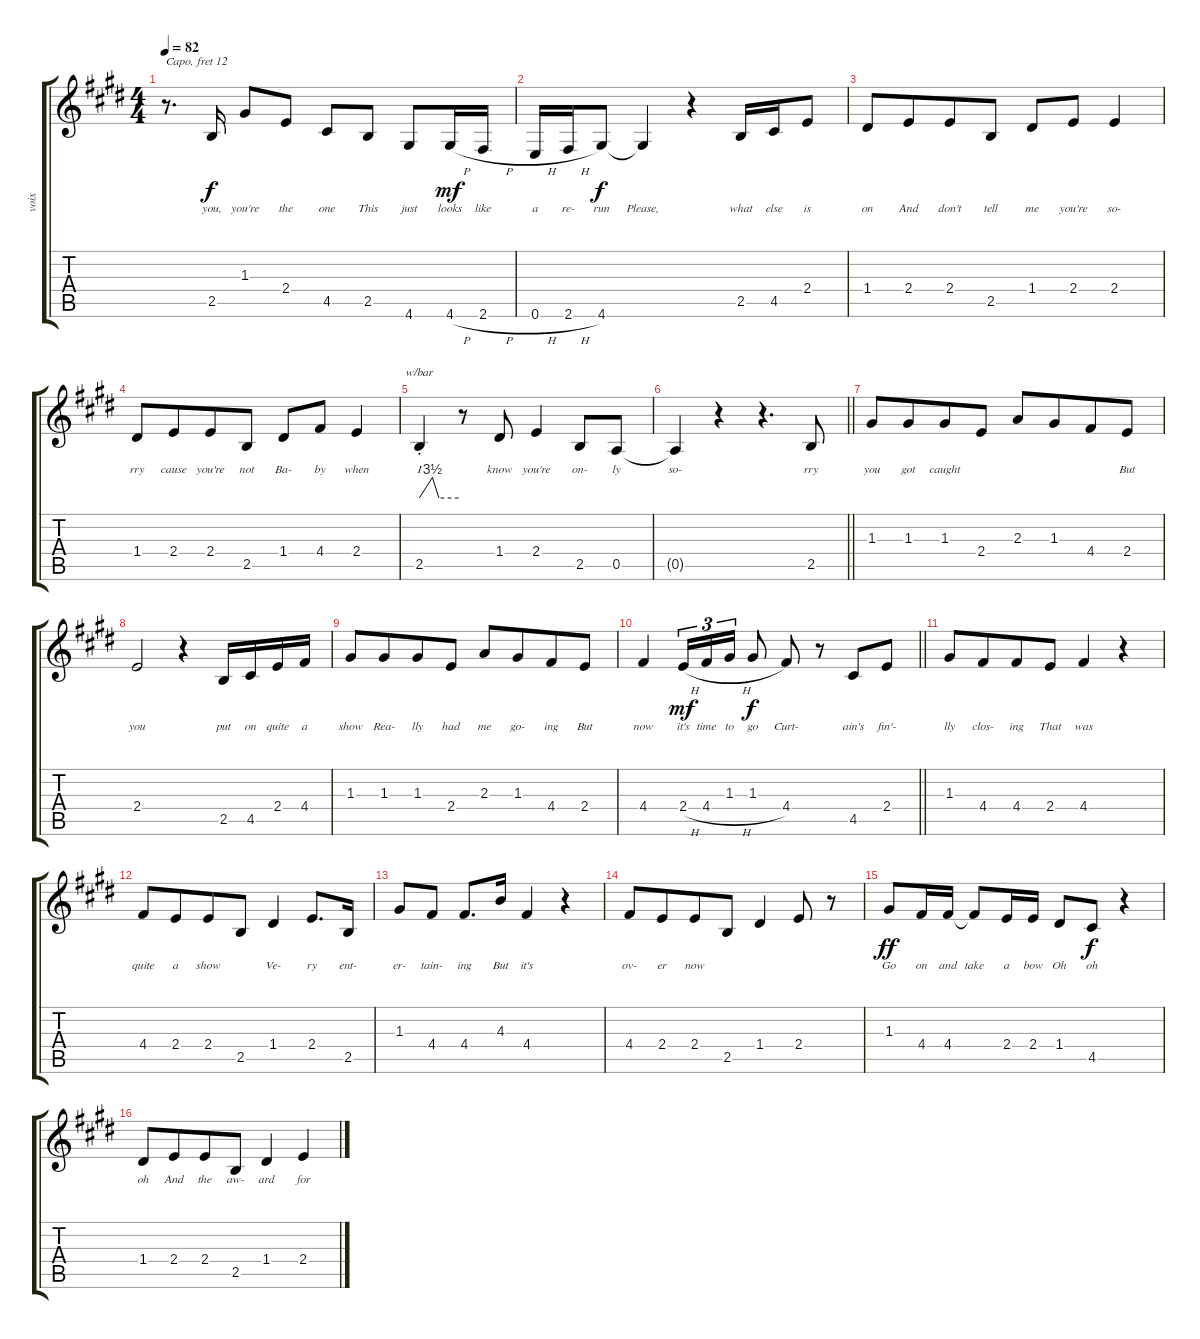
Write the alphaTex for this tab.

\track ("voix" "voix") {instrument voiceoohs}
\staff {score tabs}
\capo 12
\tuning (E4 B3 G3 D3 A2 E2) {hide}
\ts (4 4)
\tempo 82
\clef g2
\ks e
r.8{d dy f} 2.5.16{lyrics (0 "you,") lyrics (1 "") lyrics (2 "") lyrics (3 "") lyrics (4 "")} 1.3.8{lyrics (0 "you're") lyrics (1 "") lyrics (2 "") lyrics (3 "") lyrics (4 "")} 2.4.8{lyrics (0 "the") lyrics (1 "") lyrics (2 "") lyrics (3 "") lyrics (4 "")} 4.5.8{lyrics (0 "one") lyrics (1 "") lyrics (2 "") lyrics (3 "") lyrics (4 "")} 2.5.8{lyrics (0 "This") lyrics (1 "") lyrics (2 "") lyrics (3 "") lyrics (4 "")} 4.6.8{lyrics (0 "just") lyrics (1 "") lyrics (2 "") lyrics (3 "") lyrics (4 "")} 4.6{h}.16{lyrics (0 "looks") lyrics (1 "") lyrics (2 "") lyrics (3 "") lyrics (4 "") dy mf} 2.6{h}.16{lyrics (0 "like") lyrics (1 "") lyrics (2 "") lyrics (3 "") lyrics (4 "")} |
0.6{h}.16{lyrics (0 "a") lyrics (1 "") lyrics (2 "") lyrics (3 "") lyrics (4 "")} 2.6{h}.16{lyrics (0 "re-") lyrics (1 "") lyrics (2 "") lyrics (3 "") lyrics (4 "")} 4.6.8{lyrics (0 "run") lyrics (1 "") lyrics (2 "") lyrics (3 "") lyrics (4 "") dy f} 4.6{t}.4{lyrics (0 "Please,") lyrics (1 "") lyrics (2 "") lyrics (3 "") lyrics (4 "")} r.4 2.5.16{lyrics (0 "what") lyrics (1 "") lyrics (2 "") lyrics (3 "") lyrics (4 "")} 4.5.16{lyrics (0 "else") lyrics (1 "") lyrics (2 "") lyrics (3 "") lyrics (4 "")} 2.4.8{lyrics (0 "is") lyrics (1 "") lyrics (2 "") lyrics (3 "") lyrics (4 "")} |
1.4.8{lyrics (0 "on") lyrics (1 "") lyrics (2 "") lyrics (3 "") lyrics (4 "")} 2.4.8{lyrics (0 "And") lyrics (1 "") lyrics (2 "") lyrics (3 "") lyrics (4 "") beam merge} 2.4.8{lyrics (0 "don't") lyrics (1 "") lyrics (2 "") lyrics (3 "") lyrics (4 "")} 2.5.8{lyrics (0 "tell") lyrics (1 "") lyrics (2 "") lyrics (3 "") lyrics (4 "")} 1.4.8{lyrics (0 "me") lyrics (1 "") lyrics (2 "") lyrics (3 "") lyrics (4 "")} 2.4.8{lyrics (0 "you're") lyrics (1 "") lyrics (2 "") lyrics (3 "") lyrics (4 "")} 2.4.4{lyrics (0 "so-") lyrics (1 "") lyrics (2 "") lyrics (3 "") lyrics (4 "")} |
1.4.8{lyrics (0 "rry") lyrics (1 "") lyrics (2 "") lyrics (3 "") lyrics (4 "")} 2.4.8{lyrics (0 "cause") lyrics (1 "") lyrics (2 "") lyrics (3 "") lyrics (4 "") beam merge} 2.4.8{lyrics (0 "you're") lyrics (1 "") lyrics (2 "") lyrics (3 "") lyrics (4 "")} 2.5.8{lyrics (0 "not") lyrics (1 "") lyrics (2 "") lyrics (3 "") lyrics (4 "")} 1.4.8{lyrics (0 "Ba-") lyrics (1 "") lyrics (2 "") lyrics (3 "") lyrics (4 "")} 4.4.8{lyrics (0 "by") lyrics (1 "") lyrics (2 "") lyrics (3 "") lyrics (4 "")} 2.4.4{lyrics (0 "when") lyrics (1 "") lyrics (2 "") lyrics (3 "") lyrics (4 "")} |
2.5{st}.4{tbe (custom default 0 0 20 14 30 0 60 0) lyrics (0 "I") lyrics (1 "") lyrics (2 "") lyrics (3 "") lyrics (4 "")} r.8 1.4.8{lyrics (0 "know") lyrics (1 "") lyrics (2 "") lyrics (3 "") lyrics (4 "")} 2.4.4{lyrics (0 "you're") lyrics (1 "") lyrics (2 "") lyrics (3 "") lyrics (4 "")} 2.5.8{lyrics (0 "on-") lyrics (1 "") lyrics (2 "") lyrics (3 "") lyrics (4 "")} 0.5.8{lyrics (0 "ly") lyrics (1 "") lyrics (2 "") lyrics (3 "") lyrics (4 "")} |
\barLineRight lightlight
0.5{t}.4{lyrics (0 "so-") lyrics (1 "") lyrics (2 "") lyrics (3 "") lyrics (4 "")} r.4 r.4{d} 2.5.8{lyrics (0 "rry") lyrics (1 "") lyrics (2 "") lyrics (3 "") lyrics (4 "")} |
1.3.8{lyrics (0 "you") lyrics (1 "") lyrics (2 "") lyrics (3 "") lyrics (4 "")} 1.3.8{lyrics (0 "got") lyrics (1 "") lyrics (2 "") lyrics (3 "") lyrics (4 "") beam merge} 1.3.8{lyrics (0 "caught") lyrics (1 "") lyrics (2 "") lyrics (3 "") lyrics (4 "") beam merge} 2.4.8{lyrics (0 "") lyrics (1 "") lyrics (2 "") lyrics (3 "") lyrics (4 "")} 2.3.8{lyrics (0 "") lyrics (1 "") lyrics (2 "") lyrics (3 "") lyrics (4 "") beam merge} 1.3.8{lyrics (0 "") lyrics (1 "") lyrics (2 "") lyrics (3 "") lyrics (4 "") beam merge} 4.4.8{lyrics (0 "") lyrics (1 "") lyrics (2 "") lyrics (3 "") lyrics (4 "") beam merge} 2.4.8{lyrics (0 "But") lyrics (1 "") lyrics (2 "") lyrics (3 "") lyrics (4 "")} |
2.4.2{lyrics (0 "you") lyrics (1 "") lyrics (2 "") lyrics (3 "") lyrics (4 "")} r.4 2.5.16{lyrics (0 "put") lyrics (1 "") lyrics (2 "") lyrics (3 "") lyrics (4 "")} 4.5.16{lyrics (0 "on") lyrics (1 "") lyrics (2 "") lyrics (3 "") lyrics (4 "")} 2.4.16{lyrics (0 "quite") lyrics (1 "") lyrics (2 "") lyrics (3 "") lyrics (4 "")} 4.4.16{lyrics (0 "a") lyrics (1 "") lyrics (2 "") lyrics (3 "") lyrics (4 "")} |
1.3.8{lyrics (0 "show") lyrics (1 "") lyrics (2 "") lyrics (3 "") lyrics (4 "")} 1.3.8{lyrics (0 "Rea-") lyrics (1 "") lyrics (2 "") lyrics (3 "") lyrics (4 "") beam merge} 1.3.8{lyrics (0 "lly") lyrics (1 "") lyrics (2 "") lyrics (3 "") lyrics (4 "")} 2.4.8{lyrics (0 "had") lyrics (1 "") lyrics (2 "") lyrics (3 "") lyrics (4 "")} 2.3.8{lyrics (0 "me") lyrics (1 "") lyrics (2 "") lyrics (3 "") lyrics (4 "")} 1.3.8{lyrics (0 "go-") lyrics (1 "") lyrics (2 "") lyrics (3 "") lyrics (4 "") beam merge} 4.4.8{lyrics (0 "ing") lyrics (1 "") lyrics (2 "") lyrics (3 "") lyrics (4 "")} 2.4.8{lyrics (0 "But") lyrics (1 "") lyrics (2 "") lyrics (3 "") lyrics (4 "")} |
\barLineRight lightlight
4.4.4{lyrics (0 "now") lyrics (1 "") lyrics (2 "") lyrics (3 "") lyrics (4 "")} 2.4{h}.16{tu (3 2) lyrics (0 "it's") lyrics (1 "") lyrics (2 "") lyrics (3 "") lyrics (4 "") dy mf} 4.4{h}.16{tu (3 2) lyrics (0 "time") lyrics (1 "") lyrics (2 "") lyrics (3 "") lyrics (4 "")} 1.3.16{tu (3 2) lyrics (0 "to") lyrics (1 "") lyrics (2 "") lyrics (3 "") lyrics (4 "")} 1.3.8{lyrics (0 "go") lyrics (1 "") lyrics (2 "") lyrics (3 "") lyrics (4 "") dy f} 4.4.8{lyrics (0 "Curt-") lyrics (1 "") lyrics (2 "") lyrics (3 "") lyrics (4 "")} r.8 4.5.8{lyrics (0 "ain's") lyrics (1 "") lyrics (2 "") lyrics (3 "") lyrics (4 "")} 2.4.8{lyrics (0 "fin'-") lyrics (1 "") lyrics (2 "") lyrics (3 "") lyrics (4 "")} |
1.3.8{lyrics (0 "lly") lyrics (1 "") lyrics (2 "") lyrics (3 "") lyrics (4 "")} 4.4.8{lyrics (0 "clos-") lyrics (1 "") lyrics (2 "") lyrics (3 "") lyrics (4 "") beam merge} 4.4.8{lyrics (0 "ing") lyrics (1 "") lyrics (2 "") lyrics (3 "") lyrics (4 "")} 2.4.8{lyrics (0 "That") lyrics (1 "") lyrics (2 "") lyrics (3 "") lyrics (4 "")} 4.4.4{lyrics (0 "was") lyrics (1 "") lyrics (2 "") lyrics (3 "") lyrics (4 "")} r.4 |
4.4.8{lyrics (0 "quite") lyrics (1 "") lyrics (2 "") lyrics (3 "") lyrics (4 "")} 2.4.8{lyrics (0 "a") lyrics (1 "") lyrics (2 "") lyrics (3 "") lyrics (4 "") beam merge} 2.4.8{lyrics (0 "show") lyrics (1 "") lyrics (2 "") lyrics (3 "") lyrics (4 "")} 2.5.8{lyrics (0 "") lyrics (1 "") lyrics (2 "") lyrics (3 "") lyrics (4 "")} 1.4.4{lyrics (0 "Ve-") lyrics (1 "") lyrics (2 "") lyrics (3 "") lyrics (4 "")} 2.4.8{d lyrics (0 "ry") lyrics (1 "") lyrics (2 "") lyrics (3 "") lyrics (4 "")} 2.5.16{lyrics (0 "ent-") lyrics (1 "") lyrics (2 "") lyrics (3 "") lyrics (4 "")} |
1.3.8{lyrics (0 "er-") lyrics (1 "") lyrics (2 "") lyrics (3 "") lyrics (4 "")} 4.4.8{lyrics (0 "tain-") lyrics (1 "") lyrics (2 "") lyrics (3 "") lyrics (4 "")} 4.4.8{d lyrics (0 "ing") lyrics (1 "") lyrics (2 "") lyrics (3 "") lyrics (4 "")} 4.3.16{lyrics (0 "But") lyrics (1 "") lyrics (2 "") lyrics (3 "") lyrics (4 "")} 4.4.4{lyrics (0 "it's") lyrics (1 "") lyrics (2 "") lyrics (3 "") lyrics (4 "")} r.4 |
4.4.8{lyrics (0 "ov-") lyrics (1 "") lyrics (2 "") lyrics (3 "") lyrics (4 "")} 2.4.8{lyrics (0 "er") lyrics (1 "") lyrics (2 "") lyrics (3 "") lyrics (4 "") beam merge} 2.4.8{lyrics (0 "now") lyrics (1 "") lyrics (2 "") lyrics (3 "") lyrics (4 "")} 2.5.8{lyrics (0 "") lyrics (1 "") lyrics (2 "") lyrics (3 "") lyrics (4 "")} 1.4.4{lyrics (0 "") lyrics (1 "") lyrics (2 "") lyrics (3 "") lyrics (4 "")} 2.4.8{lyrics (0 "") lyrics (1 "") lyrics (2 "") lyrics (3 "") lyrics (4 "")} r.8 |
1.3.8{lyrics (0 "Go") lyrics (1 "") lyrics (2 "") lyrics (3 "") lyrics (4 "") dy ff} 4.4.16{lyrics (0 "on") lyrics (1 "") lyrics (2 "") lyrics (3 "") lyrics (4 "")} 4.4.16{lyrics (0 "and") lyrics (1 "") lyrics (2 "") lyrics (3 "") lyrics (4 "")} 4.4{t}.8{lyrics (0 "take") lyrics (1 "") lyrics (2 "") lyrics (3 "") lyrics (4 "")} 2.4.16{lyrics (0 "a") lyrics (1 "") lyrics (2 "") lyrics (3 "") lyrics (4 "")} 2.4.16{lyrics (0 "bow") lyrics (1 "") lyrics (2 "") lyrics (3 "") lyrics (4 "")} 1.4.8{lyrics (0 "Oh") lyrics (1 "") lyrics (2 "") lyrics (3 "") lyrics (4 "")} 4.5.8{lyrics (0 "oh") lyrics (1 "") lyrics (2 "") lyrics (3 "") lyrics (4 "") dy f} r.4 |
1.4.8{lyrics (0 "oh") lyrics (1 "") lyrics (2 "") lyrics (3 "") lyrics (4 "")} 2.4.8{lyrics (0 "And") lyrics (1 "") lyrics (2 "") lyrics (3 "") lyrics (4 "") beam merge} 2.4.8{lyrics (0 "the") lyrics (1 "") lyrics (2 "") lyrics (3 "") lyrics (4 "")} 2.5.8{lyrics (0 "aw-") lyrics (1 "") lyrics (2 "") lyrics (3 "") lyrics (4 "")} 1.4.4{lyrics (0 "ard") lyrics (1 "") lyrics (2 "") lyrics (3 "") lyrics (4 "")} 2.4.4{lyrics (0 "for") lyrics (1 "") lyrics (2 "") lyrics (3 "") lyrics (4 "")}
